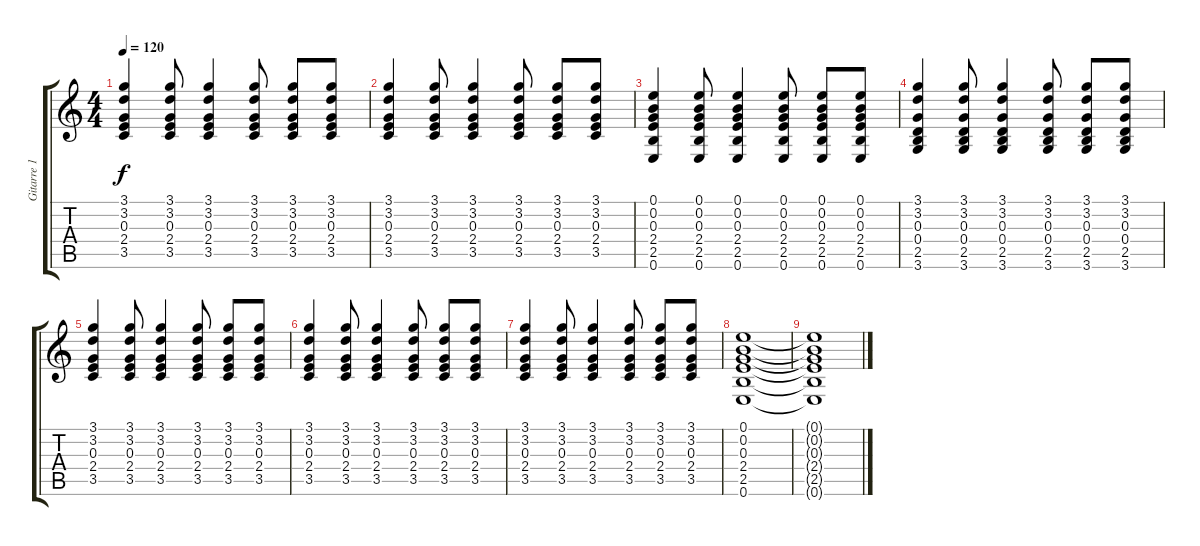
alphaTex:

\track ("Gitarre 1" "Gitarre 1") {instrument acousticguitarsteel}
\staff {score tabs}
\tuning (E4 B3 G3 D3 A2 E2) {hide}
\ts (4 4)
\tempo 120
\clef g2
\ks c
(3.1 3.2 0.3 2.4 3.5).4{dy f} (3.1 3.2 0.3 2.4 3.5).8 (3.1 3.2 0.3 2.4 3.5).4 (3.1 3.2 0.3 2.4 3.5).8 (3.1 3.2 0.3 2.4 3.5).8 (3.1 3.2 0.3 2.4 3.5).8 |
(3.1 3.2 0.3 2.4 3.5).4 (3.1 3.2 0.3 2.4 3.5).8 (3.1 3.2 0.3 2.4 3.5).4 (3.1 3.2 0.3 2.4 3.5).8 (3.1 3.2 0.3 2.4 3.5).8 (3.1 3.2 0.3 2.4 3.5).8 |
(0.1 0.2 0.3 2.4 2.5 0.6).4 (0.1 0.2 0.3 2.4 2.5 0.6).8 (0.1 0.2 0.3 2.4 2.5 0.6).4 (0.1 0.2 0.3 2.4 2.5 0.6).8 (0.1 0.2 0.3 2.4 2.5 0.6).8 (0.1 0.2 0.3 2.4 2.5 0.6).8 |
(3.1 3.2 0.3 0.4 2.5 3.6).4 (3.1 3.2 0.3 0.4 2.5 3.6).8 (3.1 3.2 0.3 0.4 2.5 3.6).4 (3.1 3.2 0.3 0.4 2.5 3.6).8 (3.1 3.2 0.3 0.4 2.5 3.6).8 (3.1 3.2 0.3 0.4 2.5 3.6).8 |
(3.1 3.2 0.3 2.4 3.5).4 (3.1 3.2 0.3 2.4 3.5).8 (3.1 3.2 0.3 2.4 3.5).4 (3.1 3.2 0.3 2.4 3.5).8 (3.1 3.2 0.3 2.4 3.5).8 (3.1 3.2 0.3 2.4 3.5).8 |
(3.1 3.2 0.3 2.4 3.5).4 (3.1 3.2 0.3 2.4 3.5).8 (3.1 3.2 0.3 2.4 3.5).4 (3.1 3.2 0.3 2.4 3.5).8 (3.1 3.2 0.3 2.4 3.5).8 (3.1 3.2 0.3 2.4 3.5).8 |
(3.1 3.2 0.3 2.4 3.5).4 (3.1 3.2 0.3 2.4 3.5).8 (3.1 3.2 0.3 2.4 3.5).4 (3.1 3.2 0.3 2.4 3.5).8 (3.1 3.2 0.3 2.4 3.5).8 (3.1 3.2 0.3 2.4 3.5).8 |
(0.1 0.2 0.3 2.4 2.5 0.6).1 |
(0.1{t} 0.2{t} 0.3{t} 2.4{t} 2.5{t} 0.6{t}).1
